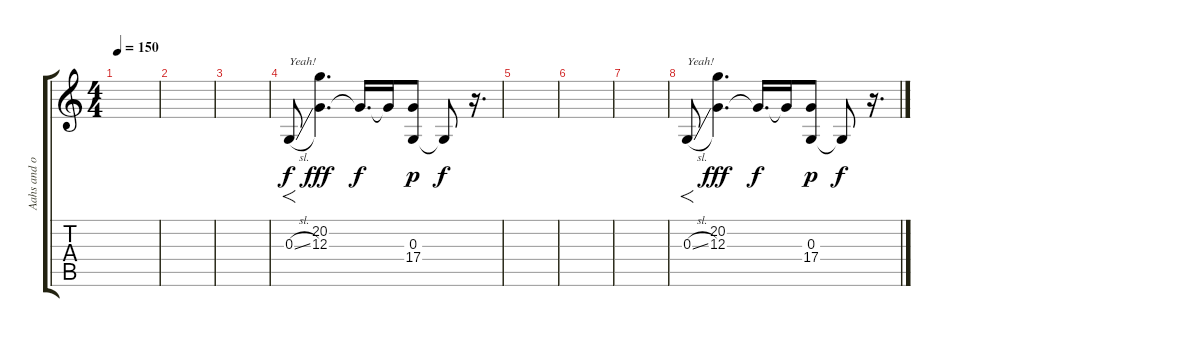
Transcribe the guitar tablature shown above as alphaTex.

\track ("Aahs and oohs" "Aahs and o") {instrument lead2sawtooth}
\staff {score tabs}
\tuning (E4 B3 G3 D3 A2 E2) {hide}
\ts (4 4)
\tempo 150
\clef g2
\ks c
|
|
|
0.3{sl}.8{f txt "Yeah!"} (20.2 12.3).4{d dy fff} 12.3{t}.16{d dy f} 12.3{t}.16 (0.3 17.4).8{dy p} 0.3{t}.8{dy f} r.16{d} |
|
|
|
0.3{sl}.8{f txt "Yeah!"} (20.2 12.3).4{d dy fff} 12.3{t}.16{d dy f} 12.3{t}.16 (0.3 17.4).8{dy p} 0.3{t}.8{dy f} r.16{d}
